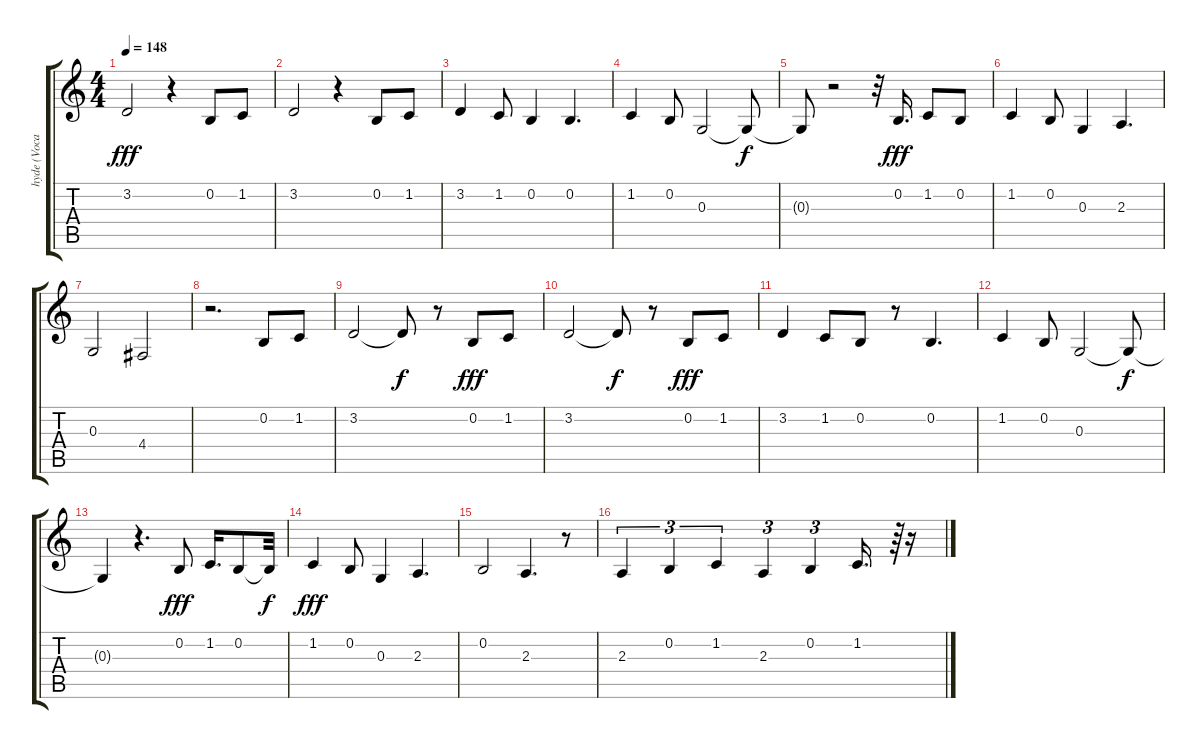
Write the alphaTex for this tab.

\track ("hyde (Vocals)" "hyde (Voca") {instrument trombone}
\staff {score tabs}
\tuning (E4 B3 G3 D3 A2 E2) {hide}
\ts (4 4)
\tempo 148
\clef g2
\ks c
3.2.2{dy fff} r.4 0.2.8 1.2.8 |
3.2.2 r.4 0.2.8 1.2.8 |
3.2.4 1.2.8 0.2.4 0.2.4{d} |
1.2.4 0.2.8 0.3.2 0.3{t}.8{dy f} |
0.3{t}.8 r.2 r.32 0.2.16{d dy fff} 1.2.8 0.2.8 |
1.2.4 0.2.8 0.3.4 2.3.4{d} |
0.3.2 4.4.2 |
r.2{d} 0.2.8 1.2.8 |
3.2.2 3.2{t}.8{dy f} r.8 0.2.8{dy fff} 1.2.8 |
3.2.2 3.2{t}.8{dy f} r.8 0.2.8{dy fff} 1.2.8 |
3.2.4 1.2.8 0.2.8 r.8 0.2.4{d} |
1.2.4 0.2.8 0.3.2 0.3{t}.8{dy f} |
0.3{t}.4 r.4{d} 0.2.8{dy fff} 1.2.16{d} 0.2.8 0.2{t}.32{dy f} |
1.2.4{dy fff} 0.2.8 0.3.4 2.3.4{d} |
0.2.2 2.3.4{d} r.8 |
2.3.4{tu (3 2)} 0.2.4{tu (3 2)} 1.2.4{tu (3 2)} 2.3.4{tu (3 2)} 0.2.4{tu (3 2)} 1.2.16{d} r.64{tu (3 2)} r.16
